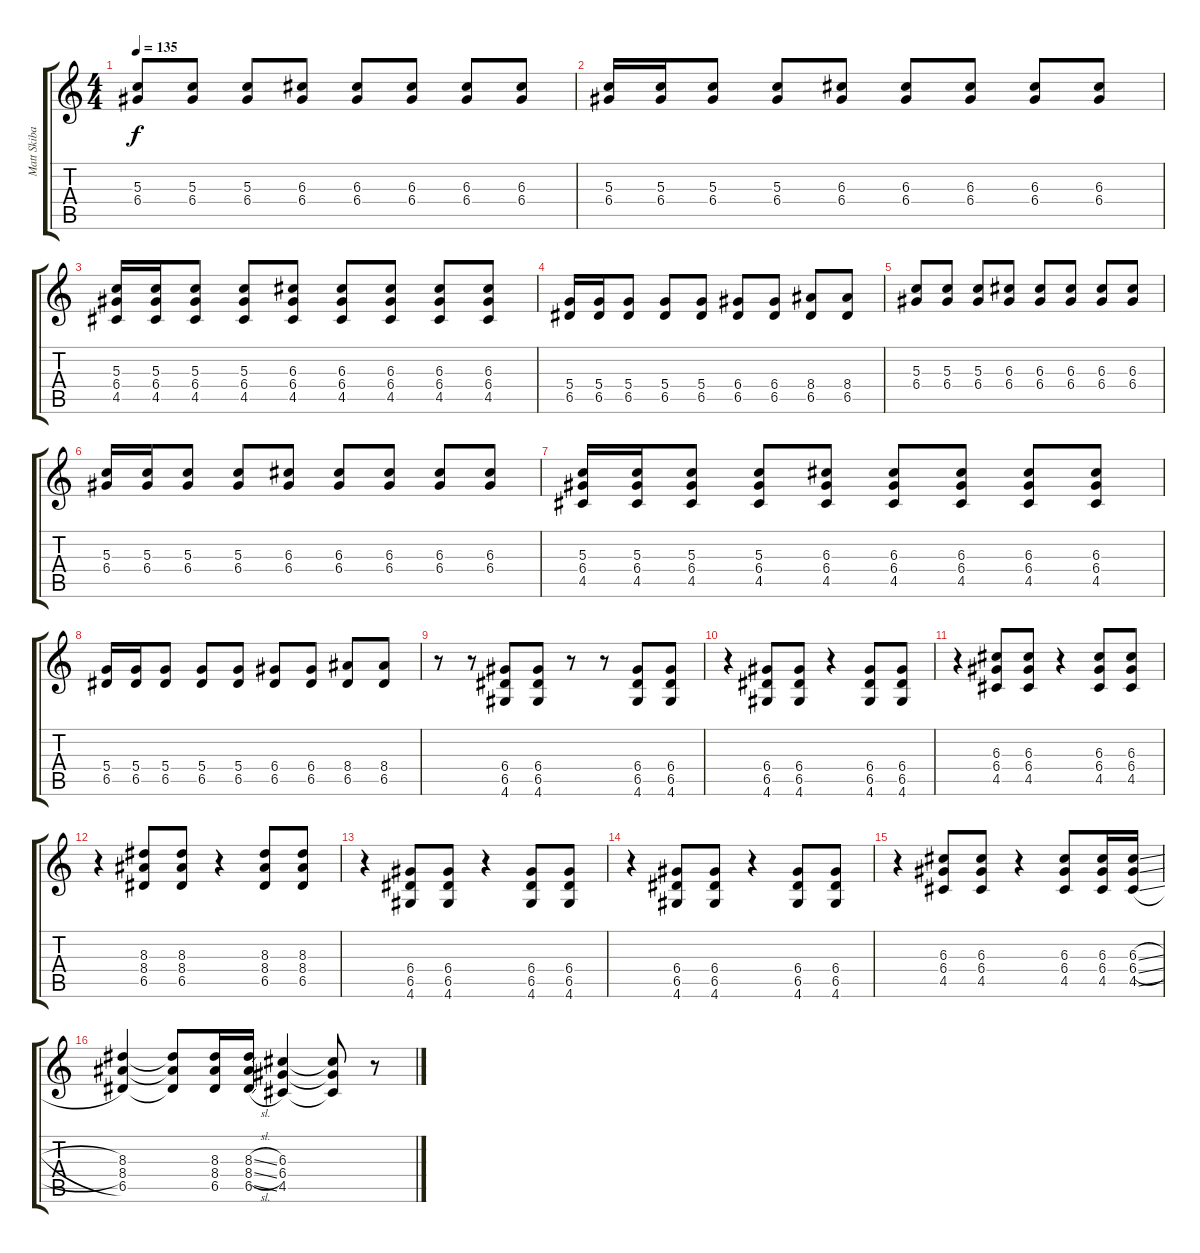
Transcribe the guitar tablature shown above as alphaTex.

\track ("Matt Skiba" "Matt Skiba") {instrument acousticguitarsteel}
\staff {score tabs}
\tuning (E4 B3 G3 D3 A2 E2) {hide}
\ts (4 4)
\tempo 135
\clef g2
\ks c
(5.3 6.4).8{dy f} (5.3 6.4).8 (5.3 6.4).8 (6.3 6.4).8 (6.3 6.4).8 (6.3 6.4).8 (6.3 6.4).8 (6.3 6.4).8 |
(5.3 6.4).16 (5.3 6.4).16 (5.3 6.4).8 (5.3 6.4).8 (6.3 6.4).8 (6.3 6.4).8 (6.3 6.4).8 (6.3 6.4).8 (6.3 6.4).8 |
(5.3 6.4 4.5).16 (5.3 6.4 4.5).16 (5.3 6.4 4.5).8 (5.3 6.4 4.5).8 (6.3 6.4 4.5).8 (6.3 6.4 4.5).8 (6.3 6.4 4.5).8 (6.3 6.4 4.5).8 (6.3 6.4 4.5).8 |
(5.4 6.5).16 (5.4 6.5).16 (5.4 6.5).8 (5.4 6.5).8 (5.4 6.5).8 (6.4 6.5).8 (6.4 6.5).8 (8.4 6.5).8 (8.4 6.5).8 |
(5.3 6.4).8 (5.3 6.4).8 (5.3 6.4).8 (6.3 6.4).8 (6.3 6.4).8 (6.3 6.4).8 (6.3 6.4).8 (6.3 6.4).8 |
(5.3 6.4).16 (5.3 6.4).16 (5.3 6.4).8 (5.3 6.4).8 (6.3 6.4).8 (6.3 6.4).8 (6.3 6.4).8 (6.3 6.4).8 (6.3 6.4).8 |
(5.3 6.4 4.5).16 (5.3 6.4 4.5).16 (5.3 6.4 4.5).8 (5.3 6.4 4.5).8 (6.3 6.4 4.5).8 (6.3 6.4 4.5).8 (6.3 6.4 4.5).8 (6.3 6.4 4.5).8 (6.3 6.4 4.5).8 |
(5.4 6.5).16 (5.4 6.5).16 (5.4 6.5).8 (5.4 6.5).8 (5.4 6.5).8 (6.4 6.5).8 (6.4 6.5).8 (8.4 6.5).8 (8.4 6.5).8 |
r.8 r.8 (6.4 6.5 4.6).8 (6.4 6.5 4.6).8 r.8 r.8 (6.4 6.5 4.6).8 (6.4 6.5 4.6).8 |
r.4 (6.4 6.5 4.6).8 (6.4 6.5 4.6).8 r.4 (6.4 6.5 4.6).8 (6.4 6.5 4.6).8 |
r.4 (6.3 6.4 4.5).8 (6.3 6.4 4.5).8 r.4 (6.3 6.4 4.5).8 (6.3 6.4 4.5).8 |
r.4 (8.3 8.4 6.5).8 (8.3 8.4 6.5).8 r.4 (8.3 8.4 6.5).8 (8.3 8.4 6.5).8 |
r.4 (6.4 6.5 4.6).8 (6.4 6.5 4.6).8 r.4 (6.4 6.5 4.6).8 (6.4 6.5 4.6).8 |
r.4 (6.4 6.5 4.6).8 (6.4 6.5 4.6).8 r.4 (6.4 6.5 4.6).8 (6.4 6.5 4.6).8 |
r.4 (6.3 6.4 4.5).8 (6.3 6.4 4.5).8 r.4 (6.3 6.4 4.5).8 (6.3 6.4 4.5).16 (6.3{sl} 6.4{sl} 4.5{sl}).16 |
(8.3 8.4 6.5).4 (8.3{t} 8.4{t} 6.5{t}).8 (8.3 8.4 6.5).16 (8.3{sl} 8.4{sl} 6.5{sl}).16 (6.3 6.4 4.5).4 (6.3{t} 6.4{t} 4.5{t}).8 r.8
